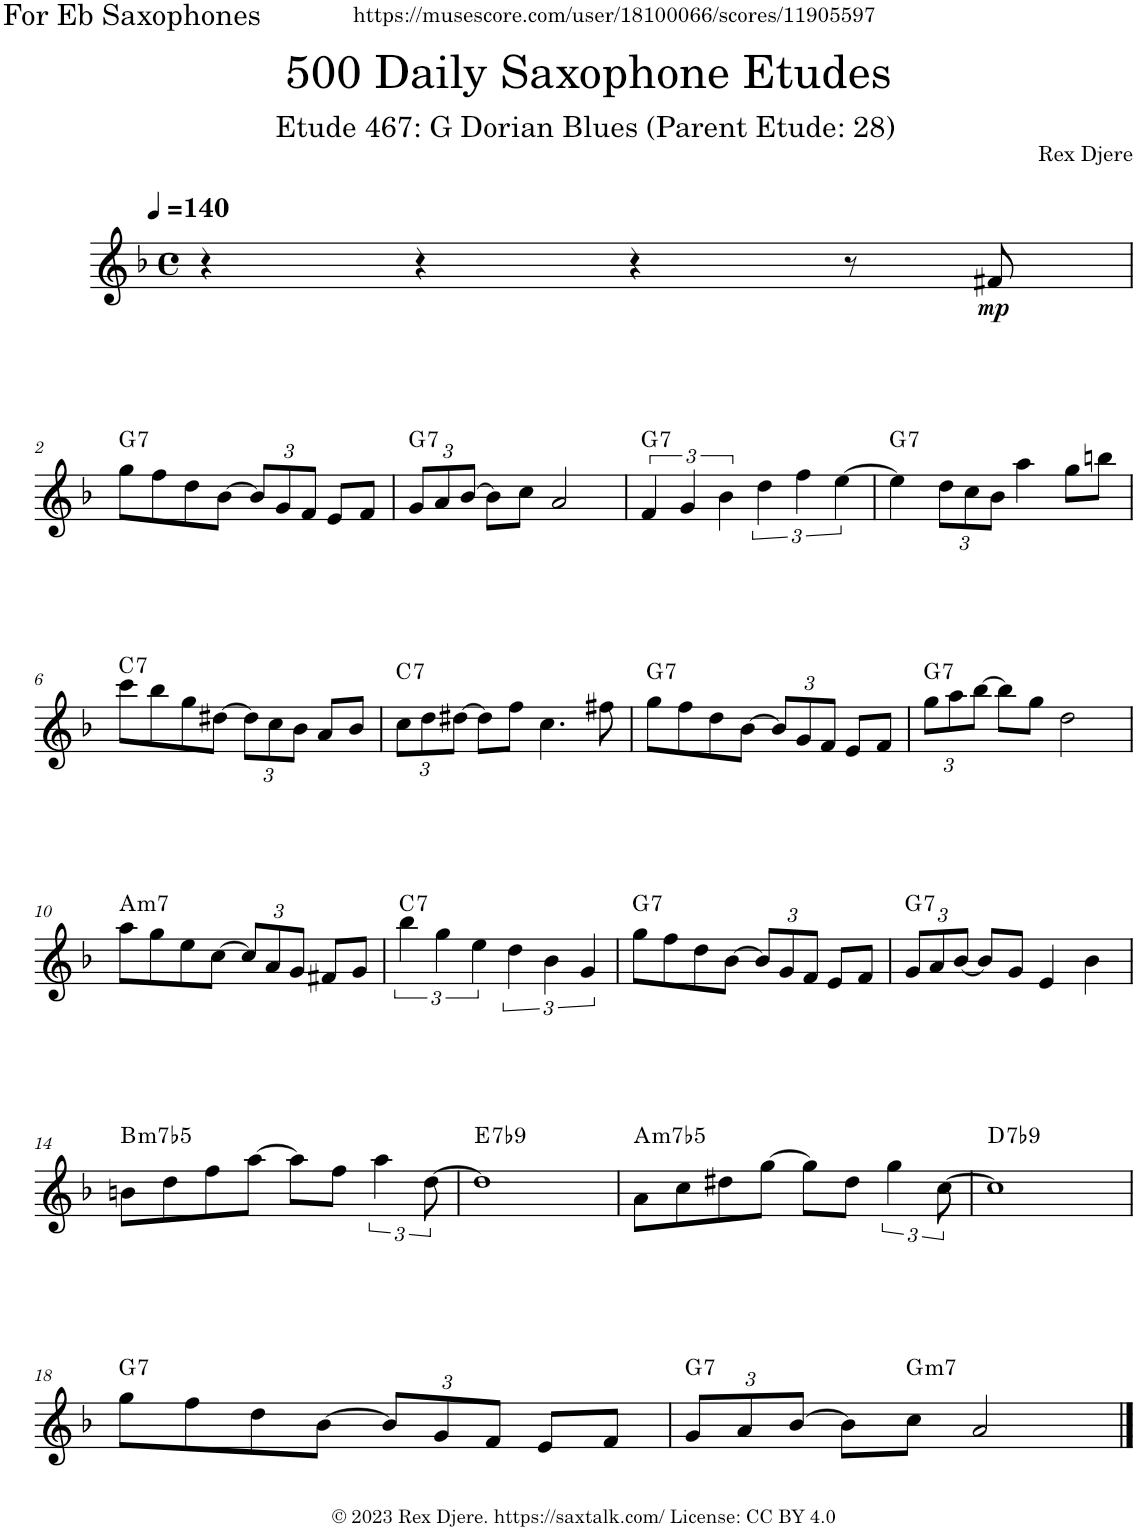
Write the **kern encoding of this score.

**kern	**dynam	**harte
*part1	*part1	*part1
*staff1	*staff1	*
*I"Alto Saxophone	*	*
*I'A. Sax.	*	*
*clefG2	*	*
*Trd5c9	*	*
*k[b-]	*	*
*M4/4	*	*
*met(c)	*	*
*MM140	*	*
=1	=1	=1
4r	.	.
4r	.	.
4r	.	.
8r	.	.
!	!LO:DY:b	!
8f#X/	mp	.
!!LO:LB:g=z
=2	=2	=2
!	!	!LO:H:kt=7
8gg\L	.	G:7
8ff\	.	.
8dd\	.	.
[8b-\J	.	.
*Xbrackettup	*	*
12b-/L]	.	.
12g/	.	.
12f/J	.	.
8e/L	.	.
8f/J	.	.
=3	=3	=3
!	!	!LO:H:kt=7
12g/L	.	G:7
12a/	.	.
[12b-/J	.	.
8b-\L]	.	.
8cc\J	.	.
2a/	.	.
=4	=4	=4
*brackettup	*	*
!	!	!LO:H:kt=7
6f/	.	G:7
6g/	.	.
6b-\	.	.
6dd\	.	.
6ff\	.	.
[6ee\	.	.
=5	=5	=5
!	!	!LO:H:kt=7
4ee\]	.	G:7
*Xbrackettup	*	*
12dd\L	.	.
12cc\	.	.
12b-\J	.	.
4aa\	.	.
8gg\L	.	.
8bbn\J	.	.
!!LO:LB:g=z
=6	=6	=6
!	!	!LO:H:kt=7
8ccc\L	.	C:7
8bb-\	.	.
8gg\	.	.
[8dd#X\J	.	.
12dd#\L]	.	.
12cc\	.	.
12b-\J	.	.
8a/L	.	.
8b-/J	.	.
=7	=7	=7
!	!	!LO:H:kt=7
12cc\L	.	C:7
12dd\	.	.
[12dd#X\J	.	.
8dd#\L]	.	.
8ff\J	.	.
4.cc\	.	.
8ff#X\	.	.
=8	=8	=8
!	!	!LO:H:kt=7
8gg\L	.	G:7
8ff\	.	.
8dd\	.	.
[8b-\J	.	.
12b-/L]	.	.
12g/	.	.
12f/J	.	.
8e/L	.	.
8f/J	.	.
=9	=9	=9
!	!	!LO:H:kt=7
12gg\L	.	G:7
12aa\	.	.
[12bb-\J	.	.
8bb-\L]	.	.
8gg\J	.	.
2dd\	.	.
!!LO:LB:g=z
=10	=10	=10
!	!	!LO:H:kt=m7
8aa\L	.	A:min7
8gg\	.	.
8ee\	.	.
[8cc\J	.	.
12cc/L]	.	.
12a/	.	.
12g/J	.	.
8f#X/L	.	.
8g/J	.	.
=11	=11	=11
*brackettup	*	*
!	!	!LO:H:kt=7
6bb-\	.	C:7
6gg\	.	.
6ee\	.	.
6dd\	.	.
6b-\	.	.
6g/	.	.
=12	=12	=12
!	!	!LO:H:kt=7
8gg\L	.	G:7
8ff\	.	.
8dd\	.	.
[8b-\J	.	.
*Xbrackettup	*	*
12b-/L]	.	.
12g/	.	.
12f/J	.	.
8e/L	.	.
8f/J	.	.
=13	=13	=13
!	!	!LO:H:kt=7
12g/L	.	G:7
12a/	.	.
[12b-/J	.	.
8b-/L]	.	.
8g/J	.	.
4e/	.	.
4b-\	.	.
!!LO:LB:g=z
=14	=14	=14
!	!	!LO:H:kt=m7b5
8bn\L	.	B:hdim7
8dd\	.	.
8ff\	.	.
[8aa\J	.	.
8aa\L]	.	.
8ff\J	.	.
*brackettup	*	*
6aa\	.	.
[12dd\	.	.
=15	=15	=15
!	!	!LO:H:kt=7
1dd]	.	E:7(b9)
=16	=16	=16
!	!	!LO:H:kt=m7b5
8a\L	.	A:hdim7
8cc\	.	.
8dd#X\	.	.
[8gg\J	.	.
8gg\L]	.	.
8dd#\J	.	.
6gg\	.	.
[12cc\	.	.
=17	=17	=17
!	!	!LO:H:kt=7
1cc]	.	D:7(b9)
!!LO:LB:g=z
=18	=18	=18
!	!	!LO:H:kt=7
8gg\L	.	G:7
8ff\	.	.
8dd\	.	.
[8b-\J	.	.
*Xbrackettup	*	*
12b-/L]	.	.
12g/	.	.
12f/J	.	.
8e/L	.	.
8f/J	.	.
=19	=19	=19
!	!	!LO:H:kt=7
12g/L	.	G:7
12a/	.	.
[12b-/J	.	.
8b-\L]	.	.
!	!	!LO:H:kt=m7
8cc\J	.	G:min7
2a/	.	.
==	==	==
*-	*-	*-
